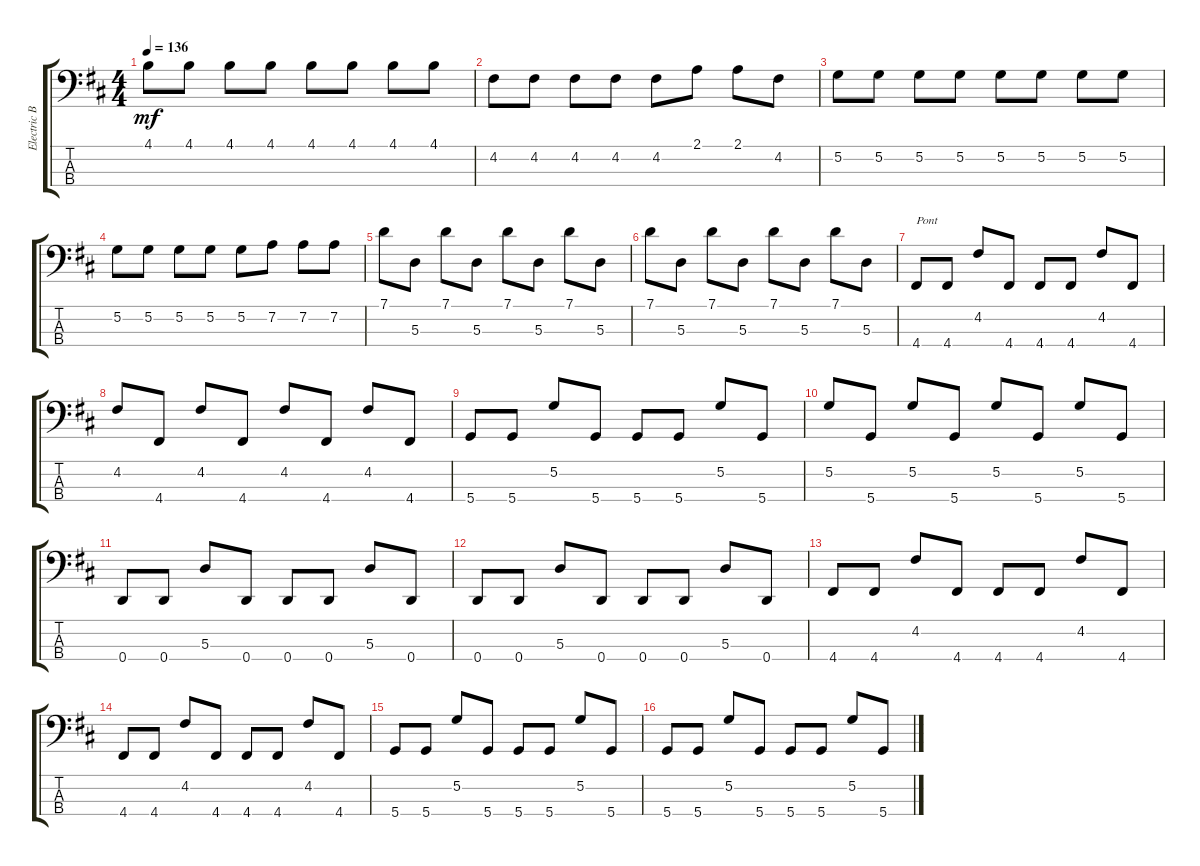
\track ("Electric Bass" "Electric B") {instrument electricbassfinger}
\staff {score tabs}
\tuning (G2 D2 A1 D1) {hide}
\ts (4 4)
\tempo 136
\clef f4
\ks d
4.1.8{dy mf} 4.1.8 4.1.8 4.1.8 4.1.8 4.1.8 4.1.8 4.1.8 |
4.2.8 4.2.8 4.2.8 4.2.8 4.2.8 2.1.8 2.1.8 4.2.8 |
5.2.8 5.2.8 5.2.8 5.2.8 5.2.8 5.2.8 5.2.8 5.2.8 |
5.2.8 5.2.8 5.2.8 5.2.8 5.2.8 7.2.8 7.2.8 7.2.8 |
7.1.8 5.3.8 7.1.8 5.3.8 7.1.8 5.3.8 7.1.8 5.3.8 |
7.1.8 5.3.8 7.1.8 5.3.8 7.1.8 5.3.8 7.1.8 5.3.8 |
4.4.8{txt "Pont"} 4.4.8 4.2.8 4.4.8 4.4.8 4.4.8 4.2.8 4.4.8 |
4.2.8 4.4.8 4.2.8 4.4.8 4.2.8 4.4.8 4.2.8 4.4.8 |
5.4.8 5.4.8 5.2.8 5.4.8 5.4.8 5.4.8 5.2.8 5.4.8 |
5.2.8 5.4.8 5.2.8 5.4.8 5.2.8 5.4.8 5.2.8 5.4.8 |
0.4.8 0.4.8 5.3.8 0.4.8 0.4.8 0.4.8 5.3.8 0.4.8 |
0.4.8 0.4.8 5.3.8 0.4.8 0.4.8 0.4.8 5.3.8 0.4.8 |
4.4.8 4.4.8 4.2.8 4.4.8 4.4.8 4.4.8 4.2.8 4.4.8 |
4.4.8 4.4.8 4.2.8 4.4.8 4.4.8 4.4.8 4.2.8 4.4.8 |
5.4.8 5.4.8 5.2.8 5.4.8 5.4.8 5.4.8 5.2.8 5.4.8 |
5.4.8 5.4.8 5.2.8 5.4.8 5.4.8 5.4.8 5.2.8 5.4.8
